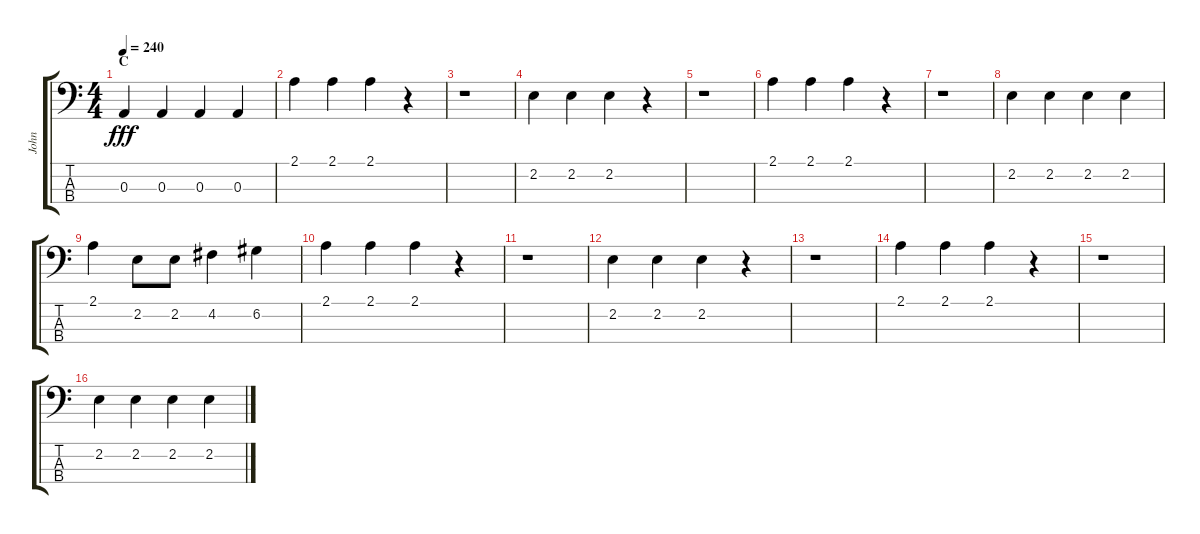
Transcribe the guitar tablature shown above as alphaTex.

\track ("John" "John") {instrument electricbasspick}
\staff {score tabs}
\tuning (G2 D2 A1 E1) {hide}
\ts (4 4)
\section ("" "C")
\tempo 240
\clef f4
\ks c
0.3.4{dy fff} 0.3.4 0.3.4 0.3.4 |
2.1.4{volume 16 instrument synthbass2} 2.1.4 2.1.4 r.4 |
r.1 |
2.2.4 2.2.4 2.2.4 r.4 |
r.1 |
2.1.4 2.1.4 2.1.4 r.4 |
r.1 |
2.2.4 2.2.4 2.2.4 2.2.4 |
2.1.4 2.2.8{volume 16} 2.2.8 4.2.4 6.2.4 |
2.1.4{volume 13} 2.1.4 2.1.4 r.4 |
r.1 |
2.2.4 2.2.4 2.2.4 r.4 |
r.1 |
2.1.4 2.1.4 2.1.4 r.4 |
r.1 |
2.2.4 2.2.4 2.2.4 2.2.4
